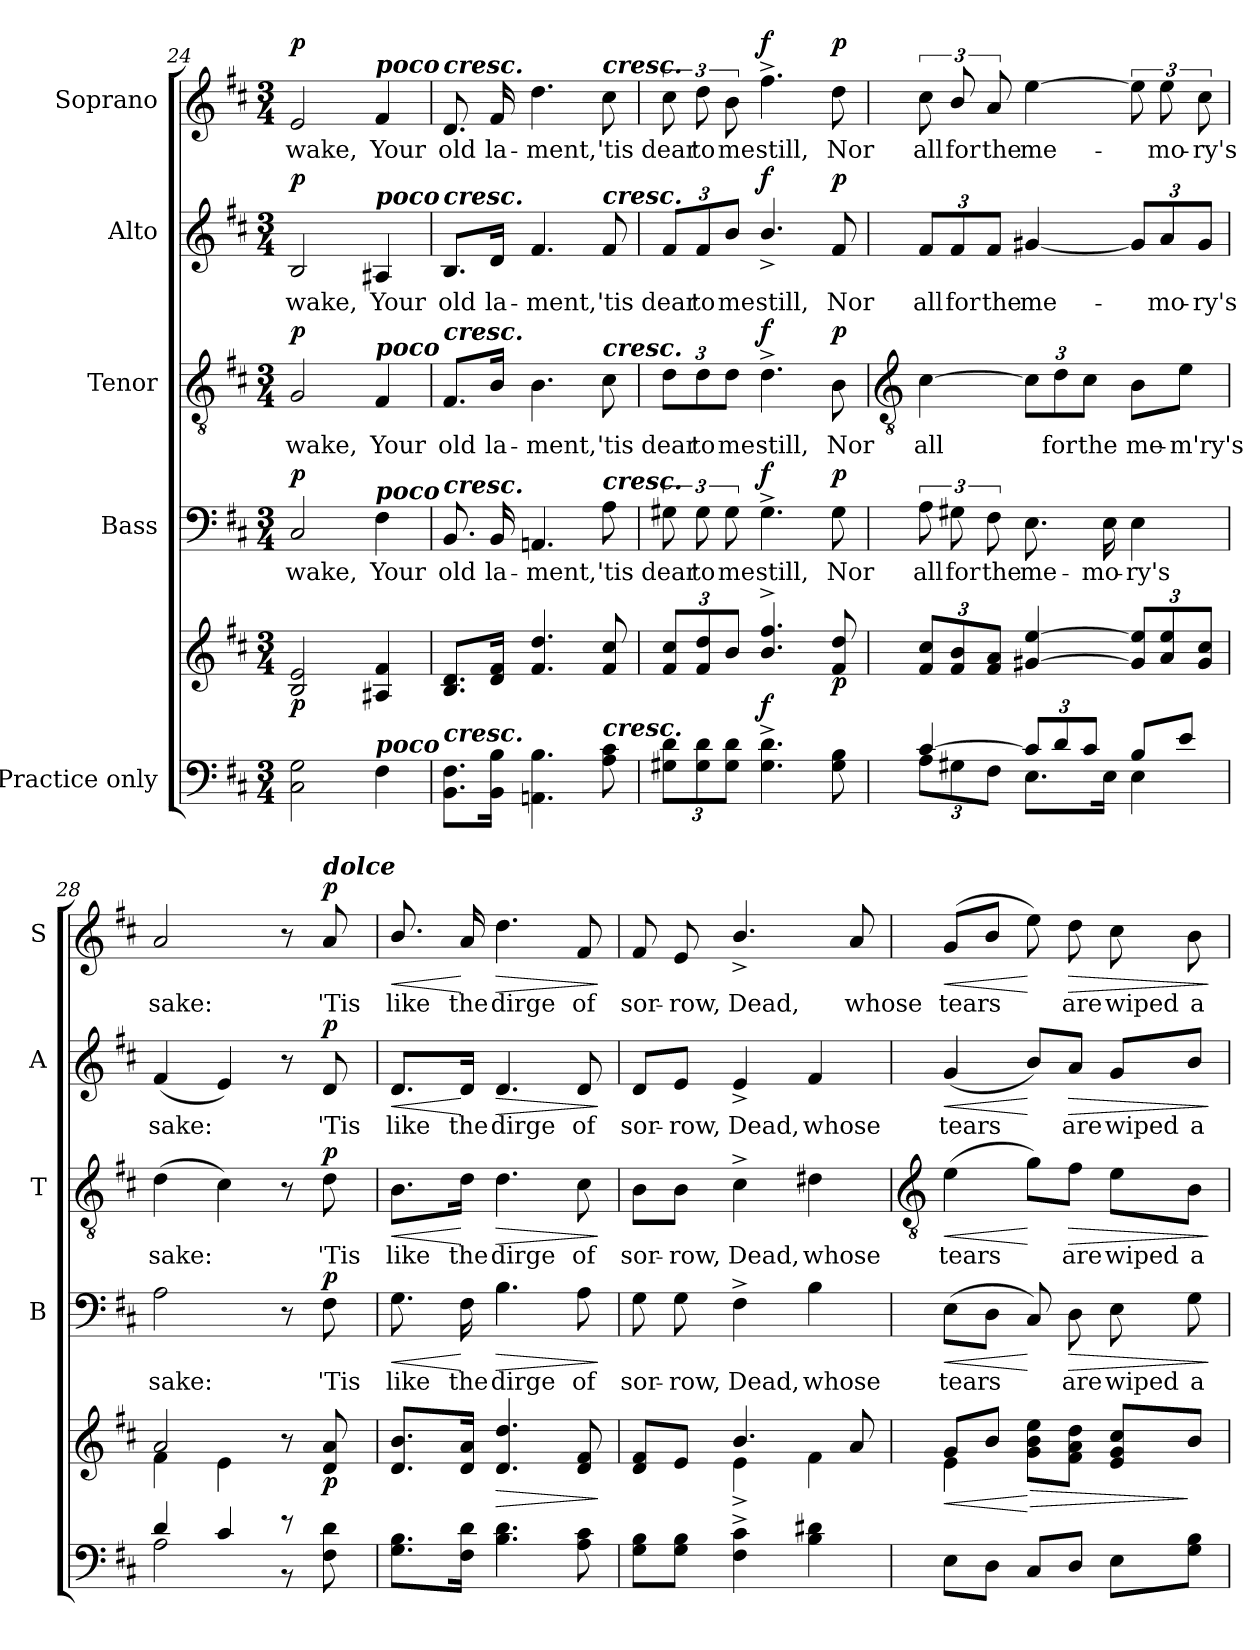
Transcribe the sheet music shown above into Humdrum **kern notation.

**kern	**kern	**dynam	**kern	**text	**dynam	**kern	**text	**dynam	**kern	**text	**dynam	**kern	**text	**dynam
*part5	*part5	*part5	*part4	*part4	*part4	*part3	*part3	*part3	*part2	*part2	*part2	*part1	*part1	*part1
*staff6	*staff5	*staff5/6	*staff4	*staff4	*staff4	*staff3	*staff3	*staff3	*staff2	*staff2	*staff2	*staff1	*staff1	*staff1
*I"Practice only	*	*	*I"Bass	*	*	*I"Tenor	*	*	*I"Alto	*	*	*I"Soprano	*	*
*	*	*	*I'B	*	*	*I'T	*	*	*I'A	*	*	*I'S	*	*
*clefF4	*clefG2	*	*clefF4	*	*	*clefGv2	*	*	*clefG2	*	*	*clefG2	*	*
*k[f#c#]	*k[f#c#]	*	*k[f#c#]	*	*	*k[f#c#]	*	*	*k[f#c#]	*	*	*k[f#c#]	*	*
*D:	*D:	*	*D:	*	*	*D:	*	*	*D:	*	*	*D:	*	*
*M3/4	*M3/4	*	*M3/4	*	*	*M3/4	*	*	*M3/4	*	*	*M3/4	*	*
=24	=24	=24	=24	=24	=24	=24	=24	=24	=24	=24	=24	=24	=24	=24
*	*^	*	*	*	*	*	*	*	*	*	*	*	*	*
!	!	!	!LO:DY:b	!	!LO:LY:b	!LO:DY:b	!	!LO:LY:b	!LO:DY:b	!	!LO:LY:b	!LO:DY:b	!	!LO:LY:b	!LO:DY:b
2C# 2G	2B 2e	2.ryy	p	2C#	wake,	p	2G	wake,	p	2B	wake,	p	2e	wake,	p
!	!	!	!	!	!	!	!	!	!	!	!	!	!LO:TX:a:Bi:t=poco	!	!
!	!	!	!	!	!	!	!	!	!	!LO:TX:a:Bi:t=poco	!	!	!	!	!
!	!	!	!	!	!	!	!LO:TX:a:Bi:t=poco	!	!	!	!	!	!	!	!
!	!	!	!	!LO:TX:a:Bi:t=poco	!	!	!	!	!	!	!	!	!	!	!
!LO:TX:a:Bi:t=poco	!	!	!	!	!	!	!	!	!	!	!	!	!	!	!
!	!	!	!	!	!LO:LY:b	!	!	!LO:LY:b	!	!	!LO:LY:b	!	!	!LO:LY:b	!
4F#	4A#X 4f#	.	.	4F#	Your	.	4F#	Your	.	4A#X	Your	.	4f#	Your	.
=25	=25	=25	=25	=25	=25	=25	=25	=25	=25	=25	=25	=25	=25	=25	=25
!	!	!	!	!	!	!	!	!	!	!	!	!	!LO:TX:a:Bi:t=cresc.	!	!
!	!	!	!	!	!	!	!	!	!	!LO:TX:a:Bi:t=cresc.	!	!	!	!	!
!	!	!	!	!	!	!	!LO:TX:a:Bi:t=cresc.	!	!	!	!	!	!	!	!
!	!	!	!	!LO:TX:a:Bi:t=cresc.	!	!	!	!	!	!	!	!	!	!	!
!LO:TX:a:Bi:t=cresc.	!	!	!	!	!	!	!	!	!	!	!	!	!	!	!
!	!	!	!	!	!LO:LY:b	!	!	!LO:LY:b	!	!	!LO:LY:b	!	!	!LO:LY:b	!
8.BB 8.F#L	8.B 8.dL	2.ryy	.	8.BB	old	.	8.F#/L	old	.	8.B/L	old	.	8.d	old	.
!	!	!	!	!	!LO:LY:b	!	!	!LO:LY:b	!	!	!LO:LY:b	!	!	!LO:LY:b	!
16BB 16BJ	16d 16f#J	.	.	16BB	la-	.	16B/Jk	la-	.	16d/Jk	la-	.	16f#	la-	.
!	!	!	!	!	!LO:LY:b	!	!	!LO:LY:b	!	!	!LO:LY:b	!	!	!LO:LY:b	!
4.AAn 4.B	4.f# 4.dd	.	.	4.AAn	-ment,	.	4.B	-ment,	.	4.f#	-ment,	.	4.dd	-ment,	.
!	!	!	!	!	!	!	!	!	!	!	!	!	!LO:TX:a:Bi:t=cresc.	!	!
!	!	!	!	!	!	!	!	!	!	!LO:TX:a:Bi:t=cresc.	!	!	!	!	!
!	!	!	!	!	!	!	!LO:TX:a:Bi:t=cresc.	!	!	!	!	!	!	!	!
!	!	!	!	!LO:TX:a:Bi:t=cresc.	!	!	!	!	!	!	!	!	!	!	!
!LO:TX:a:Bi:t=cresc.	!	!	!	!	!	!	!	!	!	!	!	!	!	!	!
!	!	!	!	!	!LO:LY:b	!	!	!LO:LY:b	!	!	!LO:LY:b	!	!	!LO:LY:b	!
8A 8c#	8f# 8cc#	.	.	8A	'tis	.	8c#	'tis	.	8f#	'tis	.	8cc#	'tis	.
=26	=26	=26	=26	=26	=26	=26	=26	=26	=26	=26	=26	=26	=26	=26	=26
!	!	!	!	!	!LO:LY:b	!	!	!LO:LY:b	!	!	!LO:LY:b	!	!	!LO:LY:b	!
12G#X 12dL	12f# 12cc#L	2.ryy	.	12G#X	dear	.	12d\L	dear	.	12f#/L	dear	.	12cc#	dear	.
!	!	!	!	!	!LO:LY:b	!	!	!LO:LY:b	!	!	!LO:LY:b	!	!	!LO:LY:b	!
12G# 12d	12f# 12dd	.	.	12G#	to	.	12d\	to	.	12f#/	to	.	12dd	to	.
!	!	!	!	!	!LO:LY:b	!	!	!LO:LY:b	!	!	!LO:LY:b	!	!	!LO:LY:b	!
12G# 12dJ	12bJ	.	.	12G#	me	.	12d\J	me	.	12b/J	me	.	12b	me	.
!	!	!	!LO:DY:b	!	!LO:LY:b	!LO:DY:b	!	!LO:LY:b	!LO:DY:b	!	!LO:LY:b	!LO:DY:b	!	!LO:LY:b	!LO:DY:b
4.G#^ 4.d^	4.b^ 4.ff#^	.	f	4.G#^	still,	f	4.d^	still,	f	4.b^/	still,	f	4.ff#^	still,	f
!	!	!	!LO:DY:b	!	!LO:LY:b	!LO:DY:b	!	!LO:LY:b	!LO:DY:b	!	!LO:LY:b	!LO:DY:b	!	!LO:LY:b	!LO:DY:b
8G# 8B	8f# 8dd	.	p	8G#	Nor	p	8B	Nor	p	8f#	Nor	p	8dd	Nor	p
!!LO:LB:g=z
=27	=27	=27	=27	=27	=27	=27	=27	=27	=27	=27	=27	=27	=27	=27	=27
*	*	*	*	*	*	*	*clefGv2	*	*	*	*	*	*	*	*
*^	*	*	*	*	*	*	*	*	*	*	*	*	*	*	*
!	!	!	!	!	!	!LO:LY:b	!	!	!LO:LY:b	!	!	!LO:LY:b	!	!	!LO:LY:b	!
[4c#/	12A\L	12f# 12cc#L	2.ryy	.	12A	all	.	[4c#	all	.	12f#/L	all	.	12cc#	all	.
!	!	!	!	!	!	!LO:LY:b	!	!	!	!	!	!LO:LY:b	!	!	!LO:LY:b	!
.	12G#X\	12f# 12b	.	.	12G#X	for	.	.	.	.	12f#/	for	.	12b/	for	.
!	!	!	!	!	!	!LO:LY:b	!	!	!	!	!	!LO:LY:b	!	!	!LO:LY:b	!
.	12F#\J	12f# 12aJ	.	.	12F#	the	.	.	.	.	12f#/J	the	.	12a	the	.
!	!	!	!	!	!	!LO:LY:b	!	!	!	!	!	!LO:LY:b	!	!	!LO:LY:b	!
12c#/L]	8.E\L	[4g#X [4ee	.	.	8.E	me-	.	12c#\L]	.	.	[4g#X	me-	.	[4ee	me-	.
!	!	!	!	!	!	!	!	!	!LO:LY:b	!	!	!	!	!	!	!
12d/	.	.	.	.	.	.	.	12d\	for	.	.	.	.	.	.	.
!	!	!	!	!	!	!	!	!	!LO:LY:b	!	!	!	!	!	!	!
12c#/J	.	.	.	.	.	.	.	12c#\J	the	.	.	.	.	.	.	.
!	!	!	!	!	!	!LO:LY:b	!	!	!	!	!	!	!	!	!	!
.	16E\J	.	.	.	16E	-mo-	.	.	.	.	.	.	.	.	.	.
!	!	!	!	!	!	!LO:LY:b	!	!	!LO:LY:b	!	!	!	!	!	!	!
8B/L	4E\	12g#] 12ee]L	.	.	4E	-ry's	.	8B\L	me-	.	12g#/L]	.	.	12ee]	.	.
!	!	!	!	!	!	!	!	!	!	!	!	!LO:LY:b	!	!	!LO:LY:b	!
.	.	12a 12ee	.	.	.	.	.	.	.	.	12a/	mo-	.	12ee	mo-	.
!	!	!	!	!	!	!	!	!	!LO:LY:b	!	!	!	!	!	!	!
8e/J	.	.	.	.	.	.	.	8e\J	-m'ry's	.	.	.	.	.	.	.
!	!	!	!	!	!	!	!	!	!	!	!	!LO:LY:b	!	!	!LO:LY:b	!
.	.	12g# 12cc#J	.	.	.	.	.	.	.	.	12g#/J	-ry's	.	12cc#	-ry's	.
=28	=28	=28	=28	=28	=28	=28	=28	=28	=28	=28	=28	=28	=28	=28	=28	=28
!	!	!	!	!	!	!LO:LY:b	!	!	!LO:LY:b	!	!	!LO:LY:b	!	!	!LO:LY:b	!
4d/	2A\	2a	4f#\	.	2A	sake:	.	(>4d	sake:	.	(<4f#	sake:	.	2a	sake:	.
4c#/	.	.	4e\	.	.	.	.	4c#)	.	.	4e)	.	.	.	.	.
8r	8r	8r	4ryy	.	8r	.	.	8r	.	.	8r	.	.	8r	.	.
!	!	!	!	!	!	!	!	!	!	!	!	!	!	!LO:TX:a:Bi:t=dolce	!	!
!	!	!	!	!LO:DY:b	!	!LO:LY:b	!LO:DY:b	!	!LO:LY:b	!LO:DY:b	!	!LO:LY:b	!LO:DY:b	!	!LO:LY:b	!LO:DY:b
12ryy	8F#\ 8d\	8d 8a	.	p	8F#	'Tis	p	8d	'Tis	p	8d	'Tis	p	8a	'Tis	p
24ryy	.	.	.	.	.	.	.	.	.	.	.	.	.	.	.	.
=29	=29	=29	=29	=29	=29	=29	=29	=29	=29	=29	=29	=29	=29	=29	=29	=29
!	!	!	!	!LO:HP:b	!	!LO:LY:b	!LO:HP:b	!	!LO:LY:b	!LO:HP:b	!	!LO:LY:b	!LO:HP:b	!	!LO:LY:b	!LO:HP:b
8ryy	8.G\ 8.B\L	8.d 8.bL	2.ryy	<	8.G	like	<	8.B\L	like	<	8.d/L	like	<	8.b/	like	<
2ryy	.	.	.	.	.	.	.	.	.	.	.	.	.	.	.	.
!	!	!	!	!	!	!LO:LY:b	!	!	!LO:LY:b	!	!	!LO:LY:b	!	!	!LO:LY:b	!
.	16F#\ 16d\J	16d 16aJ	.	[	16F#	the	[	16d\Jk	the	[	16d/Jk	the	[	16a	the	[
!	!	!	!	!LO:HP:b	!	!LO:LY:b	!LO:HP:b	!	!LO:LY:b	!LO:HP:b	!	!LO:LY:b	!LO:HP:b	!	!LO:LY:b	!LO:HP:b
.	4.B\ 4.d\	4.d 4.dd	.	>	4.B	dirge	>	4.d	dirge	>	4.d	dirge	>	4.dd	dirge	>
!	!	!	!	!	!	!LO:LY:b	!	!	!LO:LY:b	!	!	!LO:LY:b	!	!	!LO:LY:b	!
8ryy	8A\ 8c#\	8d 8f#	.	.	8A	of	.	8c#	of	.	8d	of	.	8f#	of	.
*v	*v	*	*	*	*	*	*	*	*	*	*	*	*	*	*	*
*	*v	*v	*	*	*	*	*	*	*	*	*	*	*	*	*
.	.	]	.	.	]	.	.	]	.	.	]	.	.	]
=30	=30	=30	=30	=30	=30	=30	=30	=30	=30	=30	=30	=30	=30	=30
*	*^	*	*	*	*	*	*	*	*	*	*	*	*	*
!	!	!	!	!	!LO:LY:b	!	!	!LO:LY:b	!	!	!LO:LY:b	!	!	!LO:LY:b	!
8G\ 8B\L	8d 8f#L	4ryy	.	8G	sor-	.	8B\L	sor-	.	8d/L	sor-	.	8f#	sor-	.
!	!	!	!	!	!LO:LY:b	!	!	!LO:LY:b	!	!	!LO:LY:b	!	!	!LO:LY:b	!
8G\ 8B\J	8eJ	.	.	8G	-row,	.	8B\J	-row,	.	8e/J	-row,	.	8e	-row,	.
!	!	!	!	!	!LO:LY:b	!	!	!LO:LY:b	!	!	!LO:LY:b	!	!	!LO:LY:b	!
4F#\^ 4c#\^	4.b/	4e^\	.	4F#^	Dead,	.	4c#^	Dead,	.	4e^	Dead,	.	4.b^/	Dead,	.
!	!	!	!	!	!LO:LY:b	!	!	!LO:LY:b	!	!	!LO:LY:b	!	!	!	!
4B\ 4d#X\	.	4f#\	.	4B	whose	.	4d#X	whose	.	4f#	whose	.	.	.	.
!	!	!	!	!	!	!	!	!	!	!	!	!	!	!LO:LY:b	!
.	8a	.	.	.	.	.	.	.	.	.	.	.	8a	whose	.
!!LO:LB:g=z
=31	=31	=31	=31	=31	=31	=31	=31	=31	=31	=31	=31	=31	=31	=31	=31
*	*	*	*	*	*	*	*clefGv2	*	*	*	*	*	*	*	*
!LO:N:vis=1	!	!	!LO:HP:b	!	!LO:LY:b	!LO:HP:b	!	!LO:LY:b	!LO:HP:b	!	!LO:LY:b	!LO:HP:b	!	!LO:LY:b	!LO:HP:b
*^	*	*	*	*	*	*	*	*	*	*	*	*	*	*	*
2.ryy	8E\L	8gL	4e\	<	(>8EL	tears	<	(>4e	tears	<	(<4g	tears	<	(<8gL	tears	<
.	8D\J	8bJ	.	.	8DJ	.	.	.	.	.	.	.	.	8bJ	.	.
!	!	!	!	!LO:HP:n=1:b	!	!	!	!	!	!	!	!	!	!	!	!
.	8C#/L	8g 8b 8eeL	2ryy	[ >	8C#)	.	[	8g\L)	.	[	8b/L)	.	[	8ee)	.	[
!	!	!	!	!	!	!LO:LY:b	!LO:HP:b	!	!LO:LY:b	!LO:HP:b	!	!LO:LY:b	!LO:HP:b	!	!LO:LY:b	!LO:HP:b
.	8D/J	8f# 8a 8ddJ	.	.	8D	are	>	8f#\J	are	>	8a/J	are	>	8dd	are	>
!	!	!	!	!	!	!LO:LY:b	!	!	!LO:LY:b	!	!	!LO:LY:b	!	!	!LO:LY:b	!
.	8E\L	8e 8g 8cc#L	.	.	8E	wiped	.	8e\L	wiped	.	8g/L	wiped	.	8cc#	wiped	.
!	!	!	!	!	!	!LO:LY:b	!	!	!LO:LY:b	!	!	!LO:LY:b	!	!	!LO:LY:b	!
.	8G\ 8B\J	8bJ	.	]	8G	a-	.	8B\J	a-	.	8b/J	a-	.	8b	a-	.
*v	*v	*	*	*	*	*	*	*	*	*	*	*	*	*	*	*
*	*v	*v	*	*	*	*	*	*	*	*	*	*	*	*	*
.	.	.	.	.	]	.	.	]	.	.	]	.	.	]
=	=	=	=	=	=	=	=	=	=	=	=	=	=	=
*-	*-	*-	*-	*-	*-	*-	*-	*-	*-	*-	*-	*-	*-	*-
